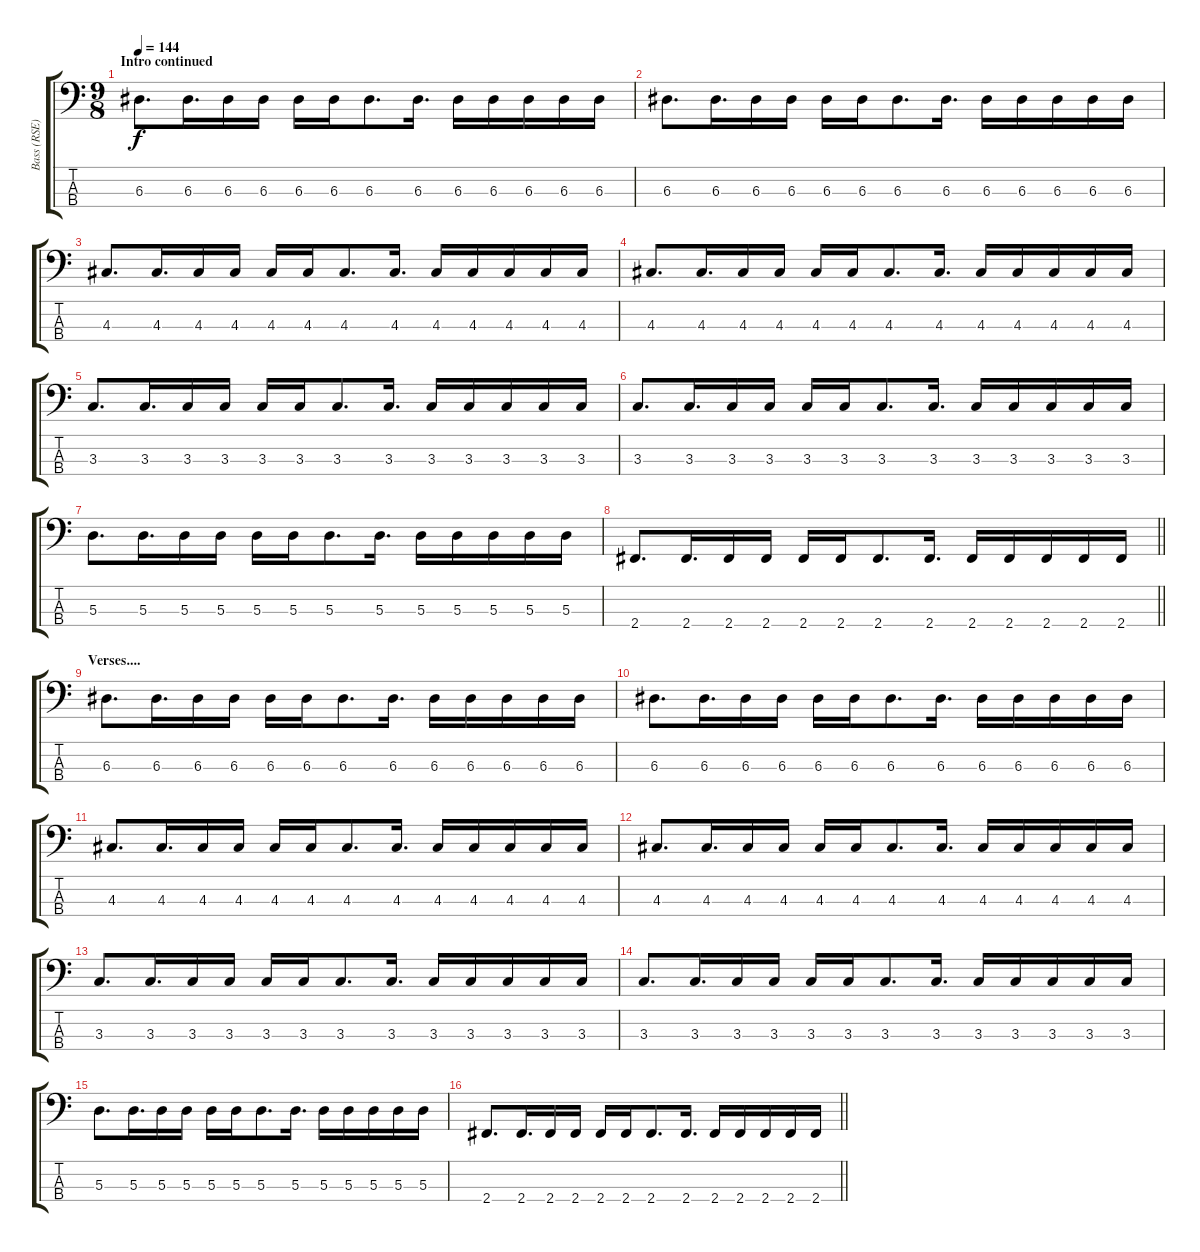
\track ("Bass (RSE)" "Bass (RSE)") {instrument electricbassfinger}
\staff {score tabs}
\tuning (G2 D2 A1 E1) {hide}
\ts (9 8)
\section ("" "Intro continued")
\tempo 144
\clef f4
\ks c
6.3.8{d dy f} 6.3.16{d} 6.3.16 6.3.16 6.3.16 6.3.16 6.3.8{d} 6.3.16{d} 6.3.16 6.3.16 6.3.16 6.3.16 6.3.16 |
6.3.8{d} 6.3.16{d} 6.3.16 6.3.16 6.3.16 6.3.16 6.3.8{d} 6.3.16{d} 6.3.16 6.3.16 6.3.16 6.3.16 6.3.16 |
4.3.8{d} 4.3.16{d} 4.3.16 4.3.16 4.3.16 4.3.16 4.3.8{d} 4.3.16{d} 4.3.16 4.3.16 4.3.16 4.3.16 4.3.16 |
4.3.8{d} 4.3.16{d} 4.3.16 4.3.16 4.3.16 4.3.16 4.3.8{d} 4.3.16{d} 4.3.16 4.3.16 4.3.16 4.3.16 4.3.16 |
3.3.8{d} 3.3.16{d} 3.3.16 3.3.16 3.3.16 3.3.16 3.3.8{d} 3.3.16{d} 3.3.16 3.3.16 3.3.16 3.3.16 3.3.16 |
3.3.8{d} 3.3.16{d} 3.3.16 3.3.16 3.3.16 3.3.16 3.3.8{d} 3.3.16{d} 3.3.16 3.3.16 3.3.16 3.3.16 3.3.16 |
5.3.8{d} 5.3.16{d} 5.3.16 5.3.16 5.3.16 5.3.16 5.3.8{d} 5.3.16{d} 5.3.16 5.3.16 5.3.16 5.3.16 5.3.16 |
\barLineRight lightlight
2.4.8{d} 2.4.16{d} 2.4.16 2.4.16 2.4.16 2.4.16 2.4.8{d} 2.4.16{d} 2.4.16 2.4.16 2.4.16 2.4.16 2.4.16 |
\section ("" "Verses....")
6.3.8{d} 6.3.16{d} 6.3.16 6.3.16 6.3.16 6.3.16 6.3.8{d} 6.3.16{d} 6.3.16 6.3.16 6.3.16 6.3.16 6.3.16 |
6.3.8{d} 6.3.16{d} 6.3.16 6.3.16 6.3.16 6.3.16 6.3.8{d} 6.3.16{d} 6.3.16 6.3.16 6.3.16 6.3.16 6.3.16 |
4.3.8{d} 4.3.16{d} 4.3.16 4.3.16 4.3.16 4.3.16 4.3.8{d} 4.3.16{d} 4.3.16 4.3.16 4.3.16 4.3.16 4.3.16 |
4.3.8{d} 4.3.16{d} 4.3.16 4.3.16 4.3.16 4.3.16 4.3.8{d} 4.3.16{d} 4.3.16 4.3.16 4.3.16 4.3.16 4.3.16 |
3.3.8{d} 3.3.16{d} 3.3.16 3.3.16 3.3.16 3.3.16 3.3.8{d} 3.3.16{d} 3.3.16 3.3.16 3.3.16 3.3.16 3.3.16 |
3.3.8{d} 3.3.16{d} 3.3.16 3.3.16 3.3.16 3.3.16 3.3.8{d} 3.3.16{d} 3.3.16 3.3.16 3.3.16 3.3.16 3.3.16 |
5.3.8{d} 5.3.16{d} 5.3.16 5.3.16 5.3.16 5.3.16 5.3.8{d} 5.3.16{d} 5.3.16 5.3.16 5.3.16 5.3.16 5.3.16 |
\barLineRight lightlight
2.4.8{d} 2.4.16{d} 2.4.16 2.4.16 2.4.16 2.4.16 2.4.8{d} 2.4.16{d} 2.4.16 2.4.16 2.4.16 2.4.16 2.4.16
